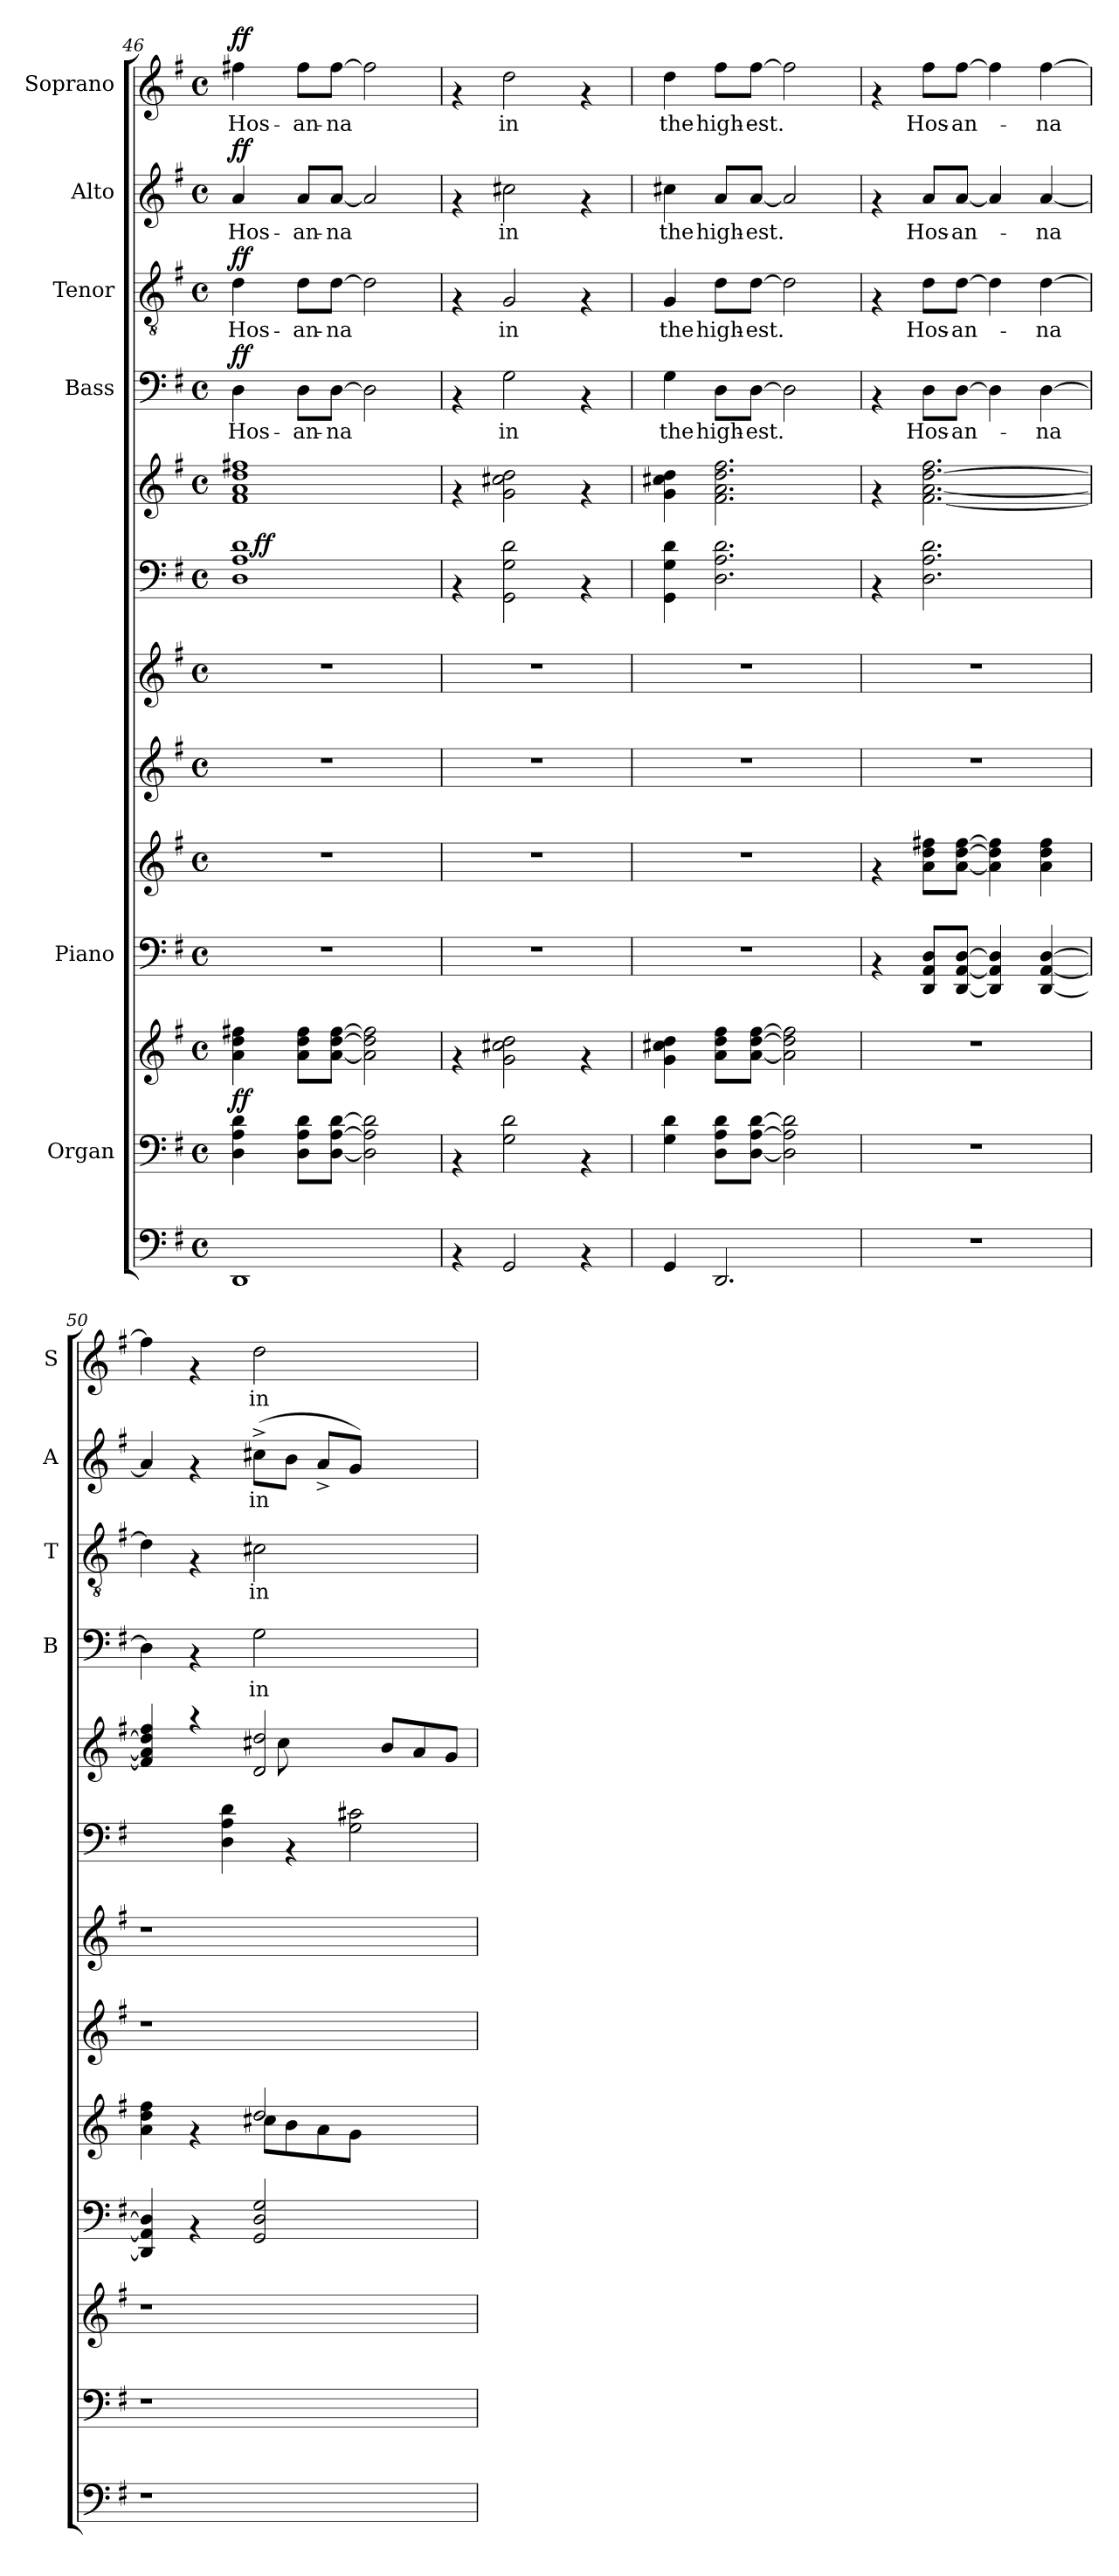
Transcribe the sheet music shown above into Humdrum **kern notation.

**kern	**kern	**kern	**dynam	**kern	**kern	**kern	**kern	**kern	**kern	**dynam	**kern	**text	**dynam	**kern	**text	**dynam	**kern	**text	**dynam	**kern	**text	**dynam
*part10	*part9	*part9	*part9	*part8	*part8	*part7	*part6	*part5	*part5	*part5	*part4	*part4	*part4	*part3	*part3	*part3	*part2	*part2	*part2	*part1	*part1	*part1
*staff13	*staff12	*staff11	*staff11/12	*staff10	*staff9	*staff8	*staff7	*staff6	*staff5	*staff5/6	*staff4	*staff4	*staff4	*staff3	*staff3	*staff3	*staff2	*staff2	*staff2	*staff1	*staff1	*staff1
*	*I"Organ	*	*	*I"Piano	*	*	*	*	*	*	*I"Bass	*	*	*I"Tenor	*	*	*I"Alto	*	*	*I"Soprano	*	*
*	*	*	*	*	*	*	*	*	*	*	*I'B	*	*	*I'T	*	*	*I'A	*	*	*I'S	*	*
*clefF4	*clefF4	*clefG2	*	*clefF4	*clefG2	*clefG2	*clefG2	*clefF4	*clefG2	*	*clefF4	*	*	*clefGv2	*	*	*clefG2	*	*	*clefG2	*	*
*k[f#]	*k[f#]	*k[f#]	*	*k[f#]	*k[f#]	*k[f#]	*k[f#]	*k[f#]	*k[f#]	*	*k[f#]	*	*	*k[f#]	*	*	*k[f#]	*	*	*k[f#]	*	*
*G:	*G:	*G:	*	*G:	*G:	*G:	*G:	*G:	*G:	*	*G:	*	*	*G:	*	*	*G:	*	*	*G:	*	*
*M4/4	*M4/4	*M4/4	*	*M4/4	*M4/4	*M4/4	*M4/4	*M4/4	*M4/4	*	*M4/4	*	*	*M4/4	*	*	*M4/4	*	*	*M4/4	*	*
*met(c)	*met(c)	*met(c)	*	*met(c)	*met(c)	*met(c)	*met(c)	*met(c)	*met(c)	*	*met(c)	*	*	*met(c)	*	*	*met(c)	*	*	*met(c)	*	*
=46	=46	=46	=46	=46	=46	=46	=46	=46	=46	=46	=46	=46	=46	=46	=46	=46	=46	=46	=46	=46	=46	=46
!	!	!	!LO:DY:a=2	!	!	!	!	!	!	!	!	!LO:LY:b	!LO:DY:a	!	!LO:LY:b	!LO:DY:a	!	!LO:LY:b	!LO:DY:a	!	!LO:LY:b	!LO:DY:a
*	*	*	*	*	*	*	*	*^	*	*	*	*	*	*	*	*	*	*	*	*	*	*
1DD	4D\ 4A\ 4d\	4a\ 4dd\ 4ff#X\	ff	1r	1r	1r	1r	1D 1A 1d	16ryy	1f# 1a 1dd 1ff#X	.	4D\	Hos-	ff	4d\	Hos-	ff	4a/	Hos-	ff	4ff#X\	Hos-	ff
!	!	!	!	!	!	!	!	!	!	!	!LO:DY:a=2	!	!	!	!	!	!	!	!	!	!	!	!
.	.	.	.	.	.	.	.	.	2...ryy	.	ff	.	.	.	.	.	.	.	.	.	.	.	.
!	!	!	!	!	!	!	!	!	!	!	!	!	!LO:LY:b	!	!	!LO:LY:b	!	!	!LO:LY:b	!	!	!LO:LY:b	!
.	8D\ 8A\ 8d\L	8a\ 8dd\ 8ff#\L	.	.	.	.	.	.	.	.	.	8D\L	-an-	.	8d\L	-an-	.	8a/L	-an-	.	8ff#\L	-an-	.
!	!	!	!	!	!	!	!	!	!	!	!	!	!LO:LY:b	!	!	!LO:LY:b	!	!	!LO:LY:b	!	!	!LO:LY:b	!
.	[<8D\ [>8A\ [>8d\J	[<8a\ [>8dd\ [>8ff#\J	.	.	.	.	.	.	.	.	.	[>8D\J	-na	.	[>8d\J	-na	.	[<8a/J	-na	.	[>8ff#\J	-na	.
.	2D\] 2A\] 2d\]	2a\] 2dd\] 2ff#\]	.	.	.	.	.	.	.	.	.	2D\]	.	.	2d\]	.	.	2a/]	.	.	2ff#\]	.	.
*	*	*	*	*	*	*	*	*v	*v	*	*	*	*	*	*	*	*	*	*	*	*	*	*
=47	=47	=47	=47	=47	=47	=47	=47	=47	=47	=47	=47	=47	=47	=47	=47	=47	=47	=47	=47	=47	=47	=47
4rAA	4rAA	4rf	.	1r	1r	1r	1r	4rAA	4rf	.	4rAA	.	.	4rF	.	.	4rf	.	.	4rf	.	.
!	!	!	!	!	!	!	!	!	!	!	!	!LO:LY:b	!	!	!LO:LY:b	!	!	!LO:LY:b	!	!	!LO:LY:b	!
2GG/	2G\ 2d\	2g\ 2cc#X\ 2dd\	.	.	.	.	.	2GG\ 2G\ 2d\	2g\ 2cc#X\ 2dd\	.	2G\	in	.	2G/	in	.	2cc#X\	in	.	2dd\	in	.
4rAA	4rAA	4rf	.	.	.	.	.	4rAA	4rf	.	4rAA	.	.	4rF	.	.	4rf	.	.	4rf	.	.
=48	=48	=48	=48	=48	=48	=48	=48	=48	=48	=48	=48	=48	=48	=48	=48	=48	=48	=48	=48	=48	=48	=48
!	!	!	!	!	!	!	!	!	!	!	!	!LO:LY:b	!	!	!LO:LY:b	!	!	!LO:LY:b	!	!	!LO:LY:b	!
4GG/	4G\ 4d\	4g\ 4cc#X\ 4dd\	.	1r	1r	1r	1r	4GG\ 4G\ 4d\	4g\ 4cc#X\ 4dd\	.	4G\	the	.	4G/	the	.	4cc#X\	the	.	4dd\	the	.
!	!	!	!	!	!	!	!	!	!	!	!	!LO:LY:b	!	!	!LO:LY:b	!	!	!LO:LY:b	!	!	!LO:LY:b	!
2.DD/	8D\ 8A\ 8d\L	8a\ 8dd\ 8ff#\L	.	.	.	.	.	2.D\ 2.A\ 2.d\	2.f#\ 2.a\ 2.dd\ 2.ff#\	.	8D\L	high-	.	8d\L	high-	.	8a/L	high-	.	8ff#\L	high-	.
!	!	!	!	!	!	!	!	!	!	!	!	!LO:LY:b	!	!	!LO:LY:b	!	!	!LO:LY:b	!	!	!LO:LY:b	!
.	[<8D\ [>8A\ [>8d\J	[<8a\ [>8dd\ [>8ff#\J	.	.	.	.	.	.	.	.	[>8D\J	-est.	.	[>8d\J	-est.	.	[<8a/J	-est.	.	[>8ff#\J	-est.	.
.	2D\] 2A\] 2d\]	2a\] 2dd\] 2ff#\]	.	.	.	.	.	.	.	.	2D\]	.	.	2d\]	.	.	2a/]	.	.	2ff#\]	.	.
!!LO:PB:g=z
=49	=49	=49	=49	=49	=49	=49	=49	=49	=49	=49	=49	=49	=49	=49	=49	=49	=49	=49	=49	=49	=49	=49
1r	1r	1r	.	4rAA	4rf	1r	1r	4rAA	4rf	.	4rAA	.	.	4rF	.	.	4rf	.	.	4rf	.	.
!	!	!	!	!	!	!	!	!	!	!	!	!LO:LY:b	!	!	!LO:LY:b	!	!	!LO:LY:b	!	!	!LO:LY:b	!
.	.	.	.	8DD/ 8AA/ 8D/L	8a\ 8dd\ 8ff#X\L	.	.	2.D\ 2.A\ 2.d\	[<2.f#\ [<2.a\ [>2.dd\ 2.ff#\	.	8D\L	Hos-	.	8d\L	Hos-	.	8a/L	Hos-	.	8ff#\L	Hos-	.
!	!	!	!	!	!	!	!	!	!	!	!	!LO:LY:b	!	!	!LO:LY:b	!	!	!LO:LY:b	!	!	!LO:LY:b	!
.	.	.	.	[<8DD/ [<8AA/ [>8D/J	[<8a\ [>8dd\ [>8ff#\J	.	.	.	.	.	[>8D\J	-an-	.	[>8d\J	-an-	.	[<8a/J	-an-	.	[>8ff#\J	-an-	.
.	.	.	.	4DD/] 4AA/] 4D/]	4a\] 4dd\] 4ff#\]	.	.	.	.	.	4D\]	.	.	4d\]	.	.	4a/]	.	.	4ff#\]	.	.
!	!	!	!	!	!	!	!	!	!	!	!	!LO:LY:b	!	!	!LO:LY:b	!	!	!LO:LY:b	!	!	!LO:LY:b	!
.	.	.	.	[<4DD/ [<4AA/ [>4D/	4a\ 4dd\ 4ff#\	.	.	.	.	.	[>4D\	-na	.	[>4d\	-na	.	[<4a/	-na	.	[>4ff#\	-na	.
=50	=50	=50	=50	=50	=50	=50	=50	=50	=50	=50	=50	=50	=50	=50	=50	=50	=50	=50	=50	=50	=50	=50
*	*	*	*	*	*^	*	*	*	*^	*	*	*	*	*	*	*	*	*	*	*	*	*
1r	1r	1r	.	4DD/] 4AA/] 4D/]	2ryy	4a\ 4dd\ 4ff#\	1r	1r	4.ryy	4f#/] 4a/] 4dd/] 4ff#/	2ryy	.	4D\]	.	.	4d\]	.	.	4a/]	.	.	4ff#\]	.	.
.	.	.	.	4rAA	.	4rf	.	.	.	4raa	.	.	4rAA	.	.	4rF	.	.	4rf	.	.	4rf	.	.
.	.	.	.	.	.	.	.	.	4D\ 4A\ 4d\	.	.	.	.	.	.	.	.	.	.	.	.	.	.	.
!	!	!	!	!	!	!	!	!	!	!	!	!	!	!LO:LY:b	!	!	!LO:LY:b	!	!	!LO:LY:b	!	!	!LO:LY:b	!
.	.	.	.	2GG/ 2D/ 2G/	2dd/	8cc#X\L	.	.	.	2d/ 2dd/	8cc#X\	.	2G\	in	.	2c#X\	in	.	(>8cc#X^>\L	in	.	2dd\	in	.
.	.	.	.	.	.	8b\	.	.	4rAA	.	2.ryy	.	.	.	.	.	.	.	8b\J	.	.	.	.	.
.	.	.	.	.	.	8a\	.	.	.	.	.	.	.	.	.	.	.	.	8a^</L	.	.	.	.	.
.	.	.	.	.	.	8g\J	.	.	2G\ 2c#X\	.	.	.	.	.	.	.	.	.	8g/J)	.	.	.	.	.
4.ryy	4.ryy	4.ryy	.	4.ryy	4.ryy	4.ryy	4.ryy	4.ryy	.	8b/L	.	.	4.ryy	.	.	4.ryy	.	.	4.ryy	.	.	4.ryy	.	.
.	.	.	.	.	.	.	.	.	.	8a/	.	.	.	.	.	.	.	.	.	.	.	.	.	.
.	.	.	.	.	.	.	.	.	.	8g/J	.	.	.	.	.	.	.	.	.	.	.	.	.	.
*	*	*	*	*	*v	*v	*	*	*	*v	*v	*	*	*	*	*	*	*	*	*	*	*	*	*
=	=	=	=	=	=	=	=	=	=	=	=	=	=	=	=	=	=	=	=	=	=	=
*-	*-	*-	*-	*-	*-	*-	*-	*-	*-	*-	*-	*-	*-	*-	*-	*-	*-	*-	*-	*-	*-	*-
